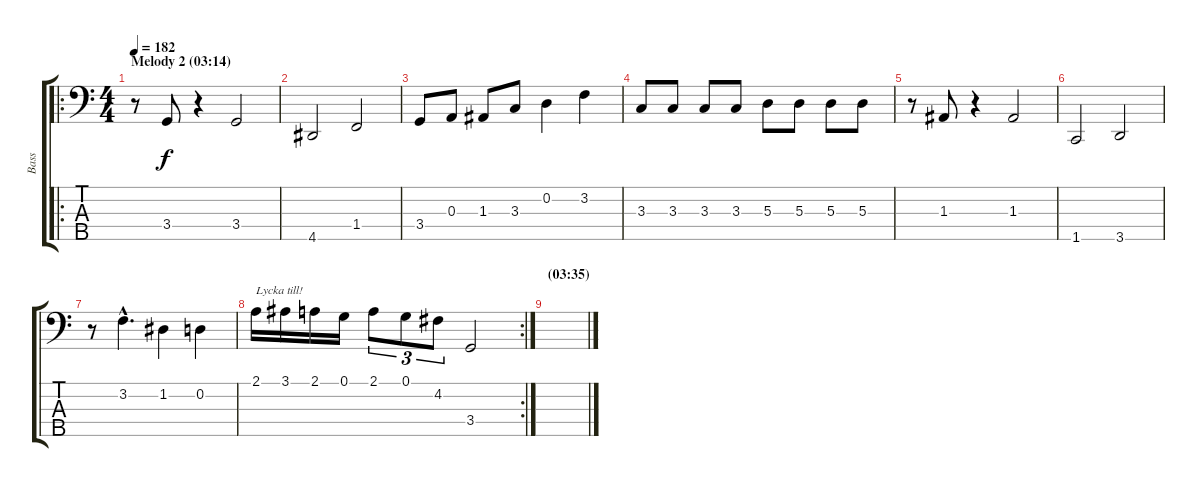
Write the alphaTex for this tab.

\track ("Bass" "Bass") {instrument electricbassfinger}
\staff {score tabs}
\tuning (G2 D2 A1 E1 B0) {hide}
\ro
\ts (4 4)
\section ("" "Melody 2 (03:14)")
\tempo 182
\clef f4
\ks c
r.8{dy f} 3.4.8 r.4 3.4.2 |
4.5.2 1.4.2 |
3.4.8 0.3.8 1.3.8 3.3.8 0.2.4 3.2.4 |
3.3.8 3.3.8 3.3.8 3.3.8 5.3.8 5.3.8 5.3.8 5.3.8 |
r.8 1.3.8 r.4 1.3.2 |
1.5.2 3.5.2 |
r.8 3.2{hac}.4{d} 1.2.4 0.2.4 |
\rc 2
2.1.16{txt "Lycka till!"} 3.1.16 2.1.16 0.1.16 2.1.8{tu (3 2)} 0.1.8{tu (3 2)} 4.2.8{tu (3 2)} 3.4.2 |
\section ("" "(03:35)")
